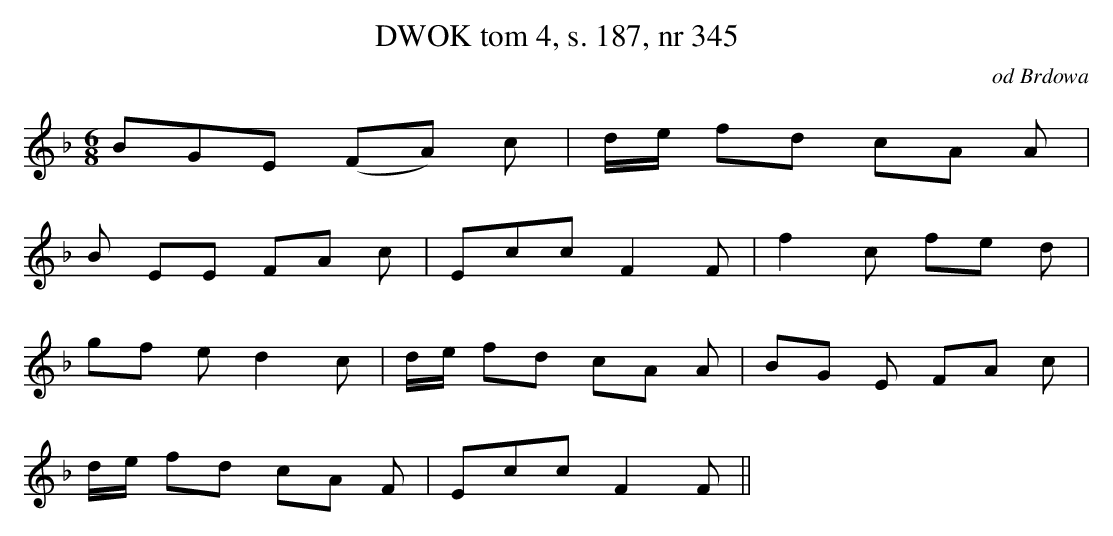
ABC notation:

X:1
T: DWOK tom 4, s. 187, nr 345
O: od Brdowa
L: 1/16
M: 6/8
K: F
B2G2E2 (F2A2) c2 | de f2d2 c2A2 A2 |
B2 E2E2 F2A2 c2 | E2c2c2 F4 F2 | f4 c2 f2e2 d2 |
g2f2 e2 d4 c2 | de f2d2 c2A2 A2 | B2G2 E2 F2A2 c2 |
de f2d2 c2A2 F2 | E2c2c2 F4 F2 ||
